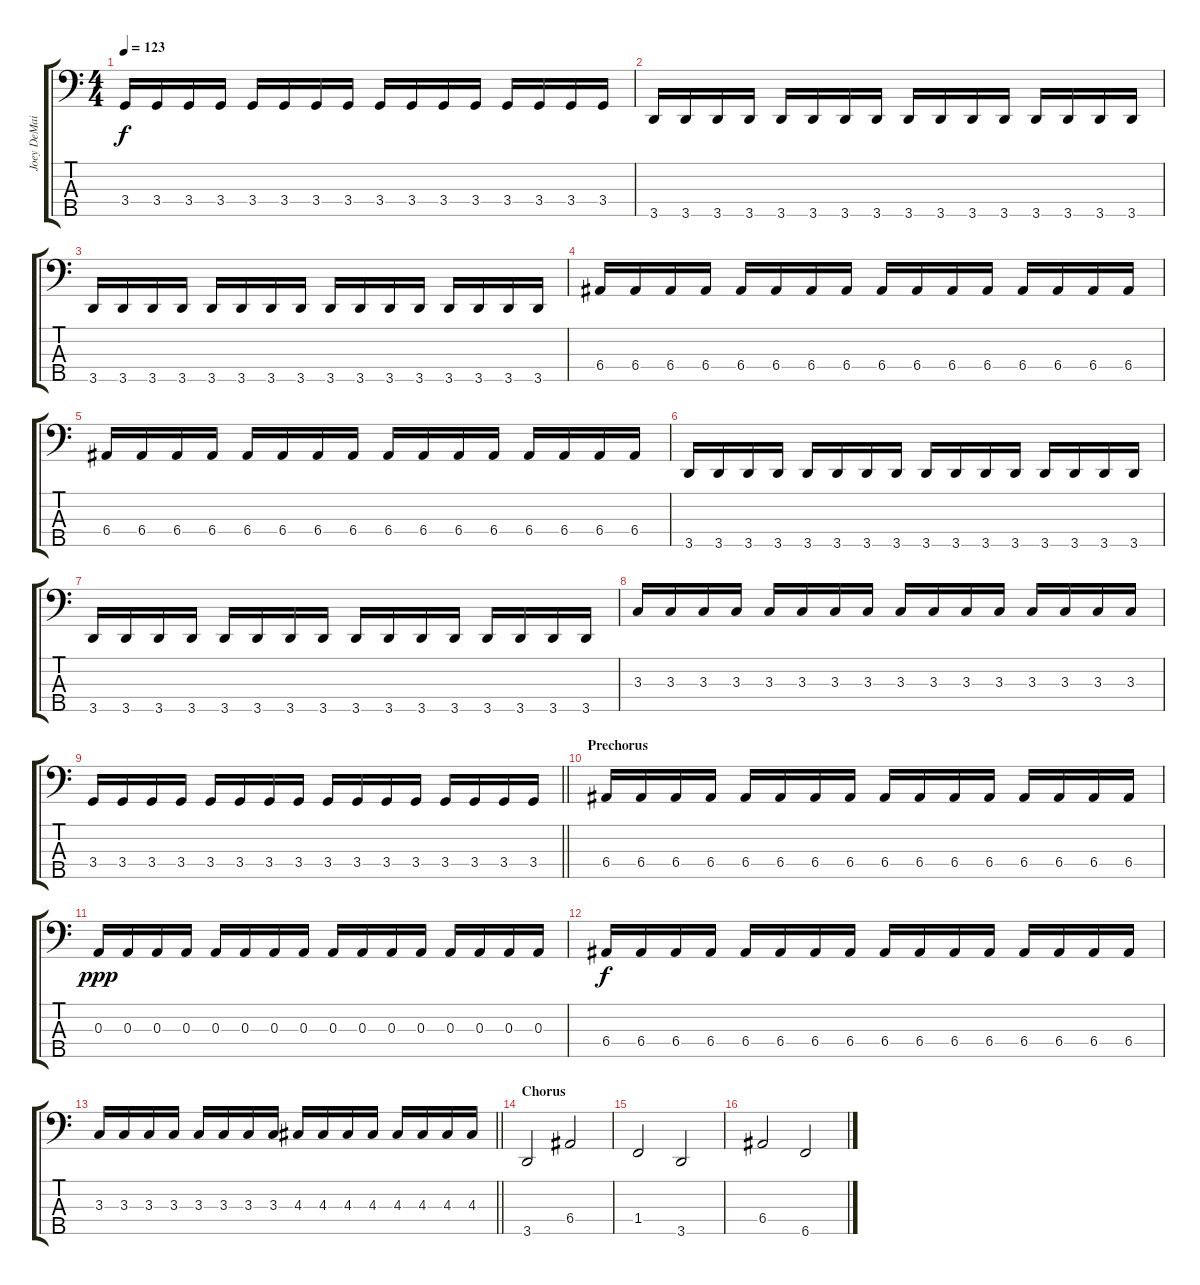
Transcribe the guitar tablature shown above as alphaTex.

\track ("Joey DeMaio" "Joey DeMai") {instrument electricbasspick}
\staff {score tabs}
\tuning (G2 D2 A1 E1 B0) {hide}
\ts (4 4)
\tempo 123
\clef f4
\ks c
3.4.16{dy f} 3.4.16 3.4.16 3.4.16 3.4.16 3.4.16 3.4.16 3.4.16 3.4.16 3.4.16 3.4.16 3.4.16 3.4.16 3.4.16 3.4.16 3.4.16 |
3.5.16 3.5.16 3.5.16 3.5.16 3.5.16 3.5.16 3.5.16 3.5.16 3.5.16 3.5.16 3.5.16 3.5.16 3.5.16 3.5.16 3.5.16 3.5.16 |
3.5.16 3.5.16 3.5.16 3.5.16 3.5.16 3.5.16 3.5.16 3.5.16 3.5.16 3.5.16 3.5.16 3.5.16 3.5.16 3.5.16 3.5.16 3.5.16 |
6.4.16 6.4.16 6.4.16 6.4.16 6.4.16 6.4.16 6.4.16 6.4.16 6.4.16 6.4.16 6.4.16 6.4.16 6.4.16 6.4.16 6.4.16 6.4.16 |
6.4.16 6.4.16 6.4.16 6.4.16 6.4.16 6.4.16 6.4.16 6.4.16 6.4.16 6.4.16 6.4.16 6.4.16 6.4.16 6.4.16 6.4.16 6.4.16 |
3.5.16 3.5.16 3.5.16 3.5.16 3.5.16 3.5.16 3.5.16 3.5.16 3.5.16 3.5.16 3.5.16 3.5.16 3.5.16 3.5.16 3.5.16 3.5.16 |
3.5.16 3.5.16 3.5.16 3.5.16 3.5.16 3.5.16 3.5.16 3.5.16 3.5.16 3.5.16 3.5.16 3.5.16 3.5.16 3.5.16 3.5.16 3.5.16 |
3.3.16 3.3.16 3.3.16 3.3.16 3.3.16 3.3.16 3.3.16 3.3.16 3.3.16 3.3.16 3.3.16 3.3.16 3.3.16 3.3.16 3.3.16 3.3.16 |
\barLineRight lightlight
3.4.16 3.4.16 3.4.16 3.4.16 3.4.16 3.4.16 3.4.16 3.4.16 3.4.16 3.4.16 3.4.16 3.4.16 3.4.16 3.4.16 3.4.16 3.4.16 |
\section ("" "Prechorus")
6.4.16 6.4.16 6.4.16 6.4.16 6.4.16 6.4.16 6.4.16 6.4.16 6.4.16 6.4.16 6.4.16 6.4.16 6.4.16 6.4.16 6.4.16 6.4.16 |
0.3.16{dy ppp} 0.3.16 0.3.16 0.3.16 0.3.16 0.3.16 0.3.16 0.3.16 0.3.16 0.3.16 0.3.16 0.3.16 0.3.16 0.3.16 0.3.16 0.3.16 |
6.4.16{dy f} 6.4.16 6.4.16 6.4.16 6.4.16 6.4.16 6.4.16 6.4.16 6.4.16 6.4.16 6.4.16 6.4.16 6.4.16 6.4.16 6.4.16 6.4.16 |
\barLineRight lightlight
3.3.16 3.3.16 3.3.16 3.3.16 3.3.16 3.3.16 3.3.16 3.3.16 4.3.16 4.3.16 4.3.16 4.3.16 4.3.16 4.3.16 4.3.16 4.3.16 |
\section ("" "Chorus")
3.5.2 6.4.2 |
1.4.2 3.5.2 |
6.4.2 6.5.2
